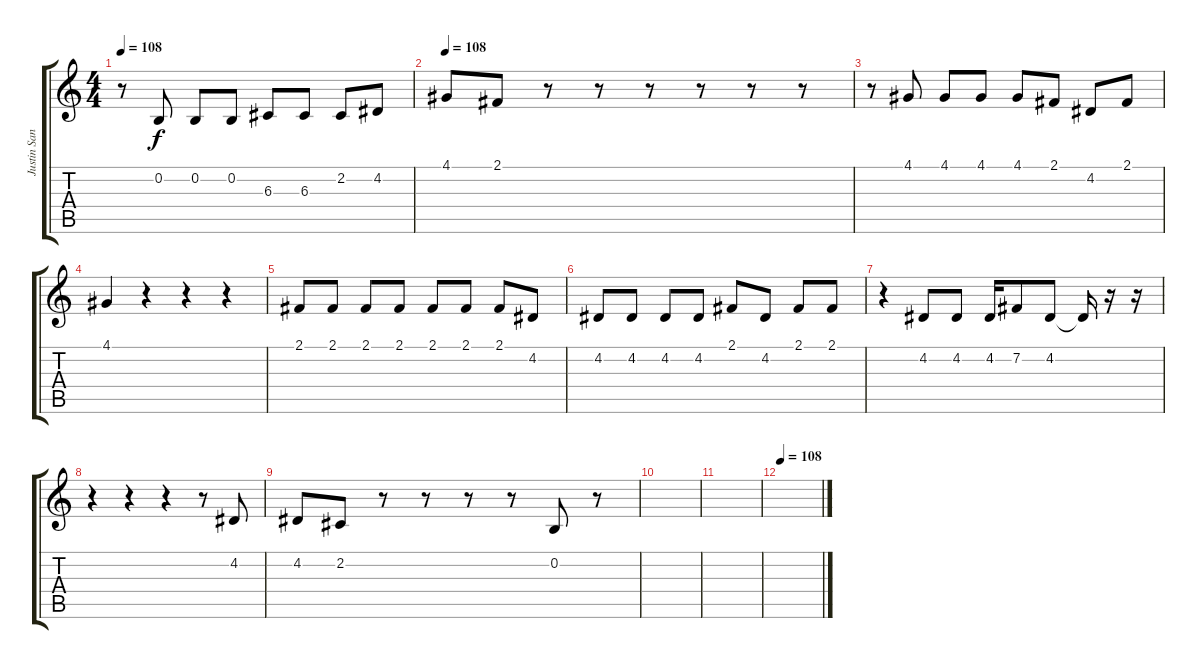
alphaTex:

\track ("Justin Sane Vocals" "Justin San") {instrument synthbrass2}
\staff {score tabs}
\tuning (E4 B3 G3 D3 A2 E2) {hide}
\ts (4 4)
\tempo 108
\clef g2
\ks c
r.8{dy f} 0.2.8 0.2.8 0.2.8 6.3.8 6.3.8 2.2.8 4.2.8 |
\tempo 108
4.1.8 2.1.8 r.8 r.8 r.8 r.8 r.8 r.8 |
r.8 4.1.8 4.1.8 4.1.8 4.1.8 2.1.8 4.2.8 2.1.8 |
4.1.4 r.4 r.4 r.4 |
2.1.8 2.1.8 2.1.8 2.1.8 2.1.8 2.1.8 2.1.8 4.2.8 |
4.2.8 4.2.8 4.2.8 4.2.8 2.1.8 4.2.8 2.1.8 2.1.8 |
r.4 4.2.8 4.2.8 4.2.16 7.2.8 4.2.8 4.2{t}.16 r.16 r.16 |
r.4 r.4 r.4 r.8 4.2.8 |
4.2.8 2.2.8 r.8 r.8 r.8 r.8 0.2.8 r.8 |
|
|
\tempo 108
